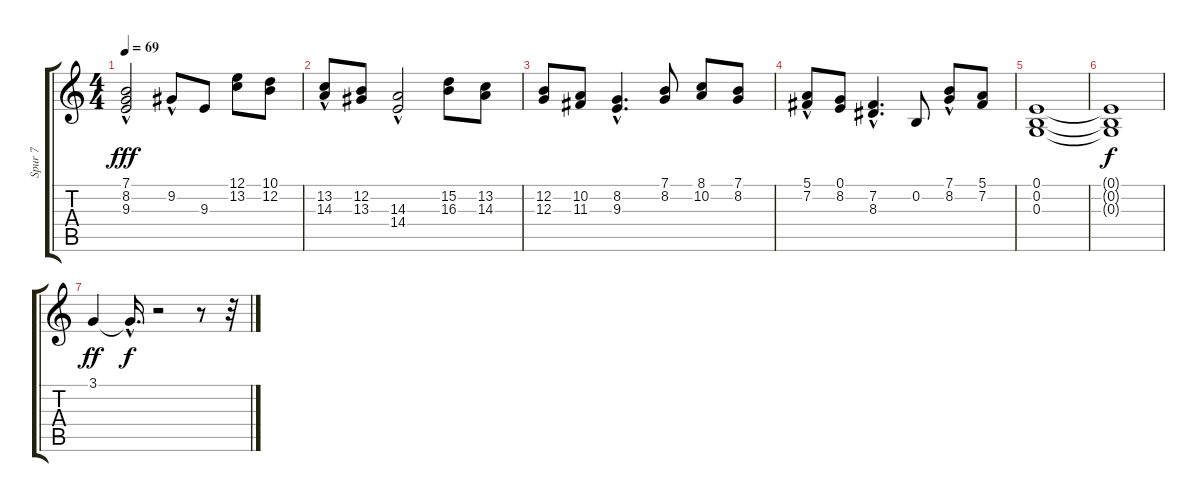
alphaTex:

\track ("Spur 7" "Spur 7") {instrument choiraahs}
\staff {score tabs}
\tuning (E4 B3 G3 D3 A2 E2) {hide}
\ts (4 4)
\tempo 69
\clef g2
\ks c
(7.1 8.2{hac} 9.3).2{dy fff} 9.2{hac}.8 9.3.8 (12.1 13.2).8 (10.1 12.2).8 |
(13.2 14.3{hac}).8 (12.2 13.3).8 (14.3{hac} 14.4).2 (15.2 16.3).8 (13.2 14.3).8 |
(12.2 12.3).8 (10.2 11.3).8 (8.2 9.3{hac}).4{d} (7.1 8.2).8 (8.1 10.2).8 (7.1 8.2).8 |
(5.1{hac} 7.2).8 (0.1 8.2).8 (7.2{hac} 8.3).4{d} 0.2.8 (7.1{hac} 8.2).8 (5.1 7.2).8 |
(0.1 0.2 0.3).1 |
(0.1{t} 0.2{t} 0.3{t}).1{dy f} |
3.1.4{dy ff} 3.1{hac t}.16{d dy f} r.2 r.8 r.32
